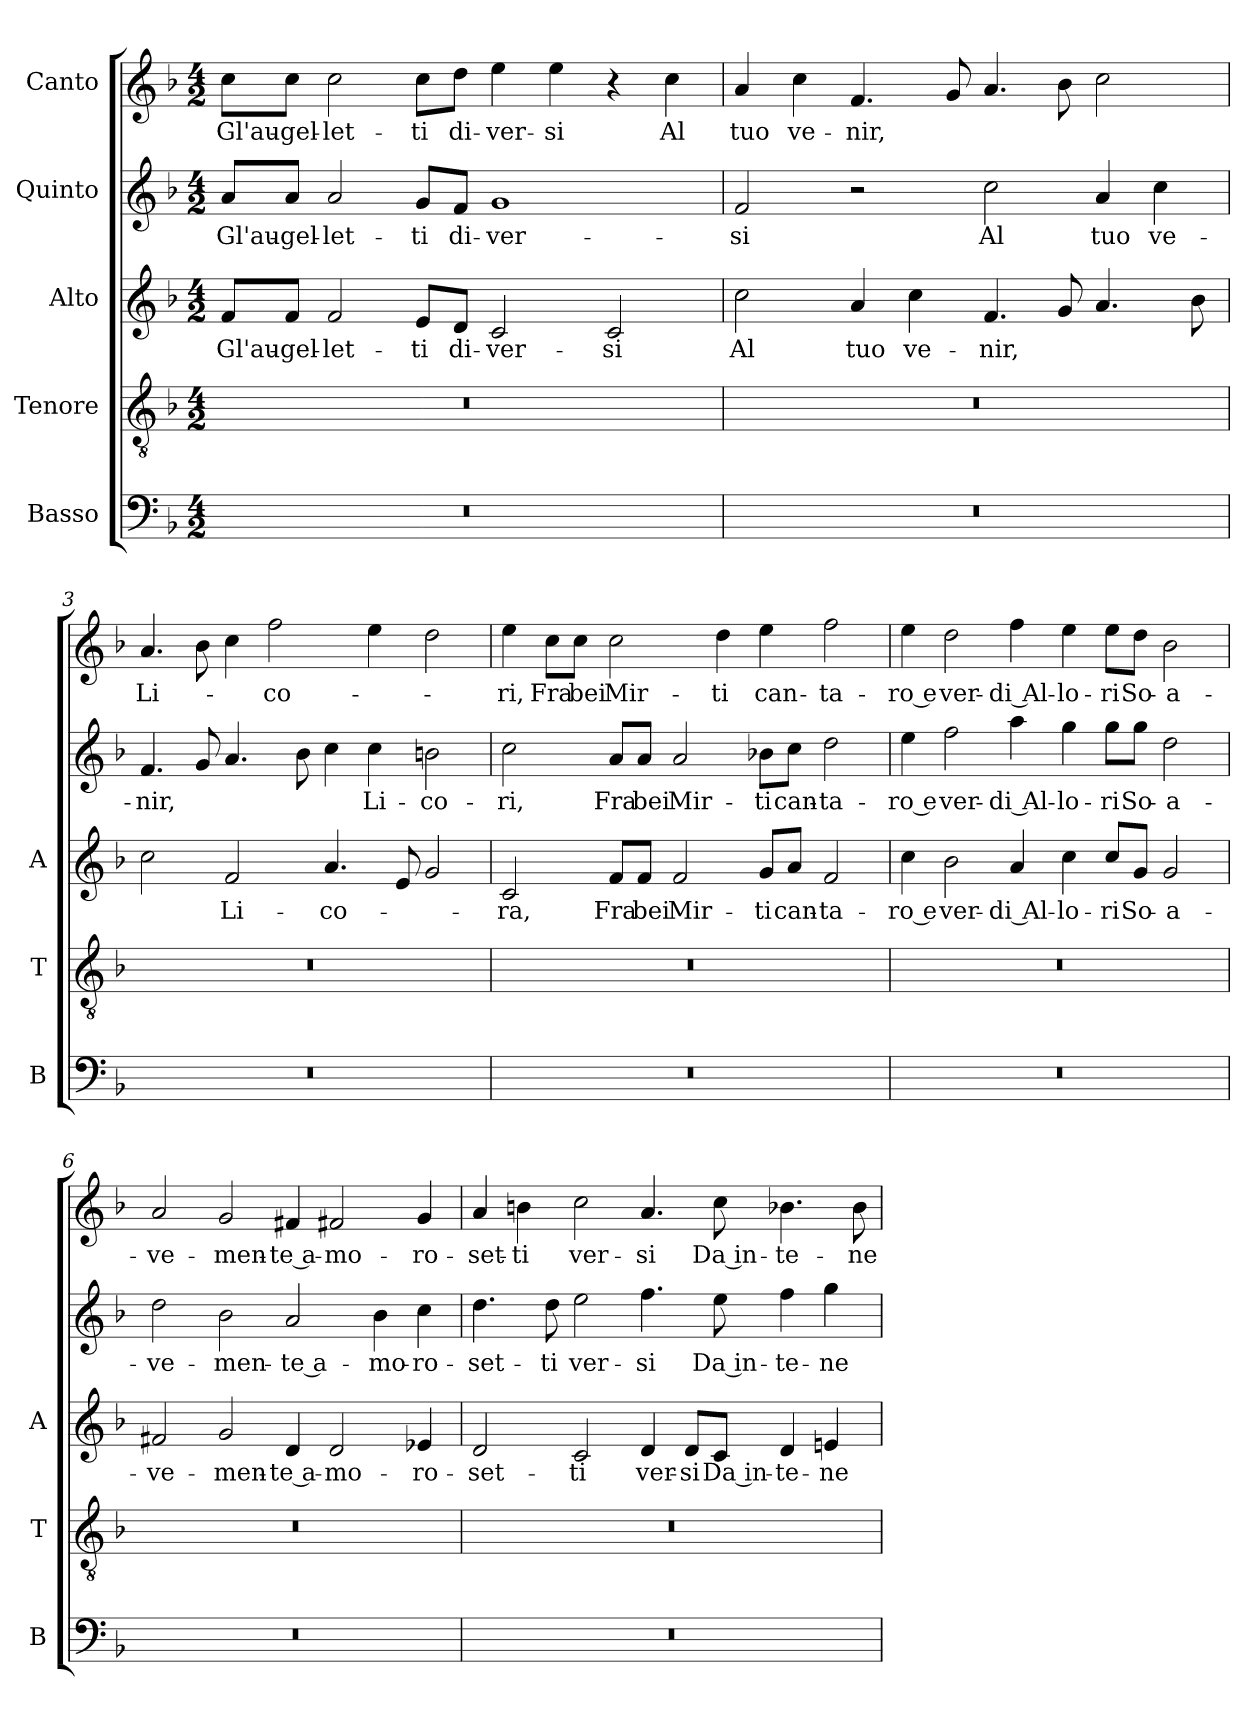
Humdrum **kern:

**kern	**kern	**kern	**text	**kern	**text	**kern	**text
*part5	*part4	*part3	*part3	*part2	*part2	*part1	*part1
*staff5	*staff4	*staff3	*staff3	*staff2	*staff2	*staff1	*staff1
*I"Basso	*I"Tenore	*I"Alto	*	*I"Quinto	*	*I"Canto	*
*I'B	*I'T	*I'A	*	*	*	*	*
*clefF4	*clefGv2	*clefG2	*	*clefG2	*	*clefG2	*
*k[b-]	*k[b-]	*k[b-]	*	*k[b-]	*	*k[b-]	*
*F:	*F:	*F:	*	*F:	*	*F:	*
*M4/2	*M4/2	*M4/2	*	*M4/2	*	*M4/2	*
=1	=1	=1	=1	=1	=1	=1	=1
0r	0r	8fL	Gl'au-	8aL	Gl'au-	8ccL	Gl'au-
.	.	8fJ	-gel-	8aJ	-gel-	8ccJ	-gel-
.	.	2f	-let-	2a	-let-	2cc	-let-
.	.	8eL	-ti	8gL	-ti	8ccL	-ti
.	.	8dJ	di-	8fJ	di-	8ddJ	di-
.	.	2c	-ver-	1g	-ver-	4ee	-ver-
.	.	.	.	.	.	4ee	-si
.	.	2c	-si	.	.	4r	.
.	.	.	.	.	.	4cc	Al
=2	=2	=2	=2	=2	=2	=2	=2
0r	0r	2cc	Al	2f	-si	4a	tuo
.	.	.	.	.	.	4cc	ve-
.	.	4a	tuo	2r	.	4.f	-nir,
.	.	4cc	ve-	.	.	.	.
.	.	.	.	.	.	8g	.
.	.	4.f	-nir,	2cc	Al	4.a	.
.	.	8g	.	.	.	8b-	.
.	.	4.a	.	4a	tuo	2cc	.
.	.	.	.	4cc	ve-	.	.
.	.	8b-	.	.	.	.	.
=3	=3	=3	=3	=3	=3	=3	=3
0r	0r	2cc	.	4.f	-nir,	4.a	Li-
.	.	.	.	8g	.	8b-	.
.	.	2f	Li-	4.a	.	4cc	.
.	.	.	.	.	.	2ff	-co-
.	.	.	.	8b-	.	.	.
.	.	4.a	-co-	4cc	.	.	.
.	.	.	.	4cc	Li-	4ee	.
.	.	8e	.	.	.	.	.
.	.	2g	.	2bn	-co-	2dd	.
=4	=4	=4	=4	=4	=4	=4	=4
0r	0r	2c	-ra,	2cc	-ri,	4ee	-ri,
.	.	.	.	.	.	8ccL	Fra
.	.	.	.	.	.	8ccJ	bei
.	.	8fL	Fra	8aL	Fra	2cc	Mir-
.	.	8fJ	bei	8aJ	bei	.	.
.	.	2f	Mir-	2a	Mir-	.	.
.	.	.	.	.	.	4dd	-ti
.	.	8gL	-ti	8b-XL	-ti	4ee	can-
.	.	8aJ	can-	8ccJ	can-	.	.
.	.	2f	-ta-	2dd	-ta-	2ff	-ta-
=5	=5	=5	=5	=5	=5	=5	=5
0r	0r	4cc	-ro e	4ee	-ro e	4ee	-ro e
.	.	2b-	ver-	2ff	ver-	2dd	ver-
.	.	4a	-di Al-	4aa	-di Al-	4ff	-di Al-
.	.	4cc	-lo-	4gg	-lo-	4ee	-lo-
.	.	8ccL	-ri	8ggL	-ri	8eeL	-ri
.	.	8gJ	So-	8ggJ	So-	8ddJ	So-
.	.	2g	-a-	2dd	-a-	2b-	-a-
=6	=6	=6	=6	=6	=6	=6	=6
0r	0r	2f#X	-ve-	2dd	-ve-	2a	-ve-
.	.	2g	-men-	2b-	-men-	2g	-men-
.	.	4d	-te a-	2a	-te a-	4f#X	-te a-
.	.	2d	-mo-	.	.	2f#X	-mo-
.	.	.	.	4b-	-mo-	.	.
.	.	4e-X	-ro-	4cc	-ro-	4g	-ro-
=7	=7	=7	=7	=7	=7	=7	=7
0r	0r	2d	-set-	4.dd	-set-	4a	-set-
.	.	.	.	.	.	4bn	-ti
.	.	.	.	8dd	-ti	.	.
.	.	2c	-ti	2ee	ver-	2cc	ver-
.	.	4d	ver-	4.ff	-si	4.a	-si
.	.	8dL	-si	.	.	.	.
.	.	8cJ	Da in-	8ee	Da in-	8cc	Da in-
.	.	4d	-te-	4ff	-te-	4.b-X	-te-
.	.	4en	-ne-	4gg	-ne-	.	.
.	.	.	.	.	.	8b-	-ne-
=	=	=	=	=	=	=	=
*-	*-	*-	*-	*-	*-	*-	*-
